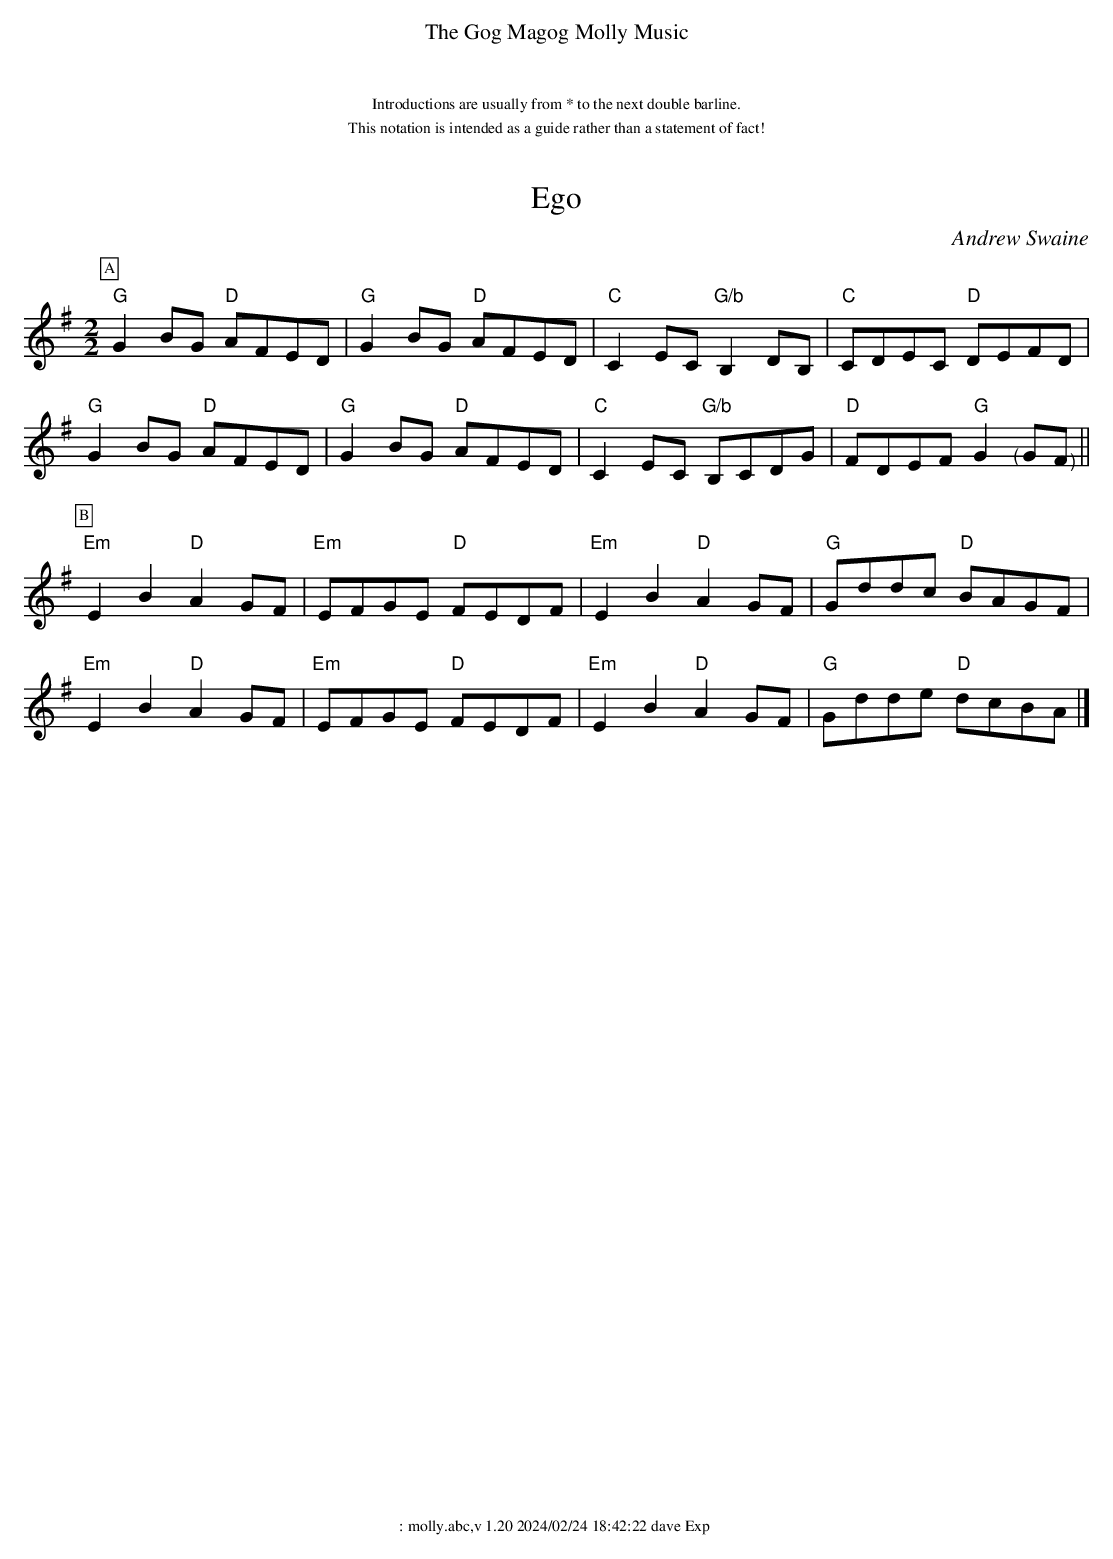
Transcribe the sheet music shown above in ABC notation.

X:1
T:Ego
C:Andrew Swaine
M:2/2
L:1/8
K:G
P:A
"G"G2BG "D"AFED|"G"G2BG "D"AFED|"C"C2EC "G/b"B,2DB,|"C"CDEC "D"DEFD|
"G"G2BG "D"AFED|"G"G2BG "D"AFED|"C"C2EC "G/b"B,CDG|"D"FDEF "G"G2"<("G">)"F||
P:B
"Em"E2B2 "D"A2GF|"Em"EFGE "D"FEDF|"Em"E2B2 "D"A2GF|"G"Gddc "D"BAGF|
"Em"E2B2 "D"A2GF|"Em"EFGE "D"FEDF|"Em"E2B2 "D"A2GF|"G"Gdde "D"dcBA|]
